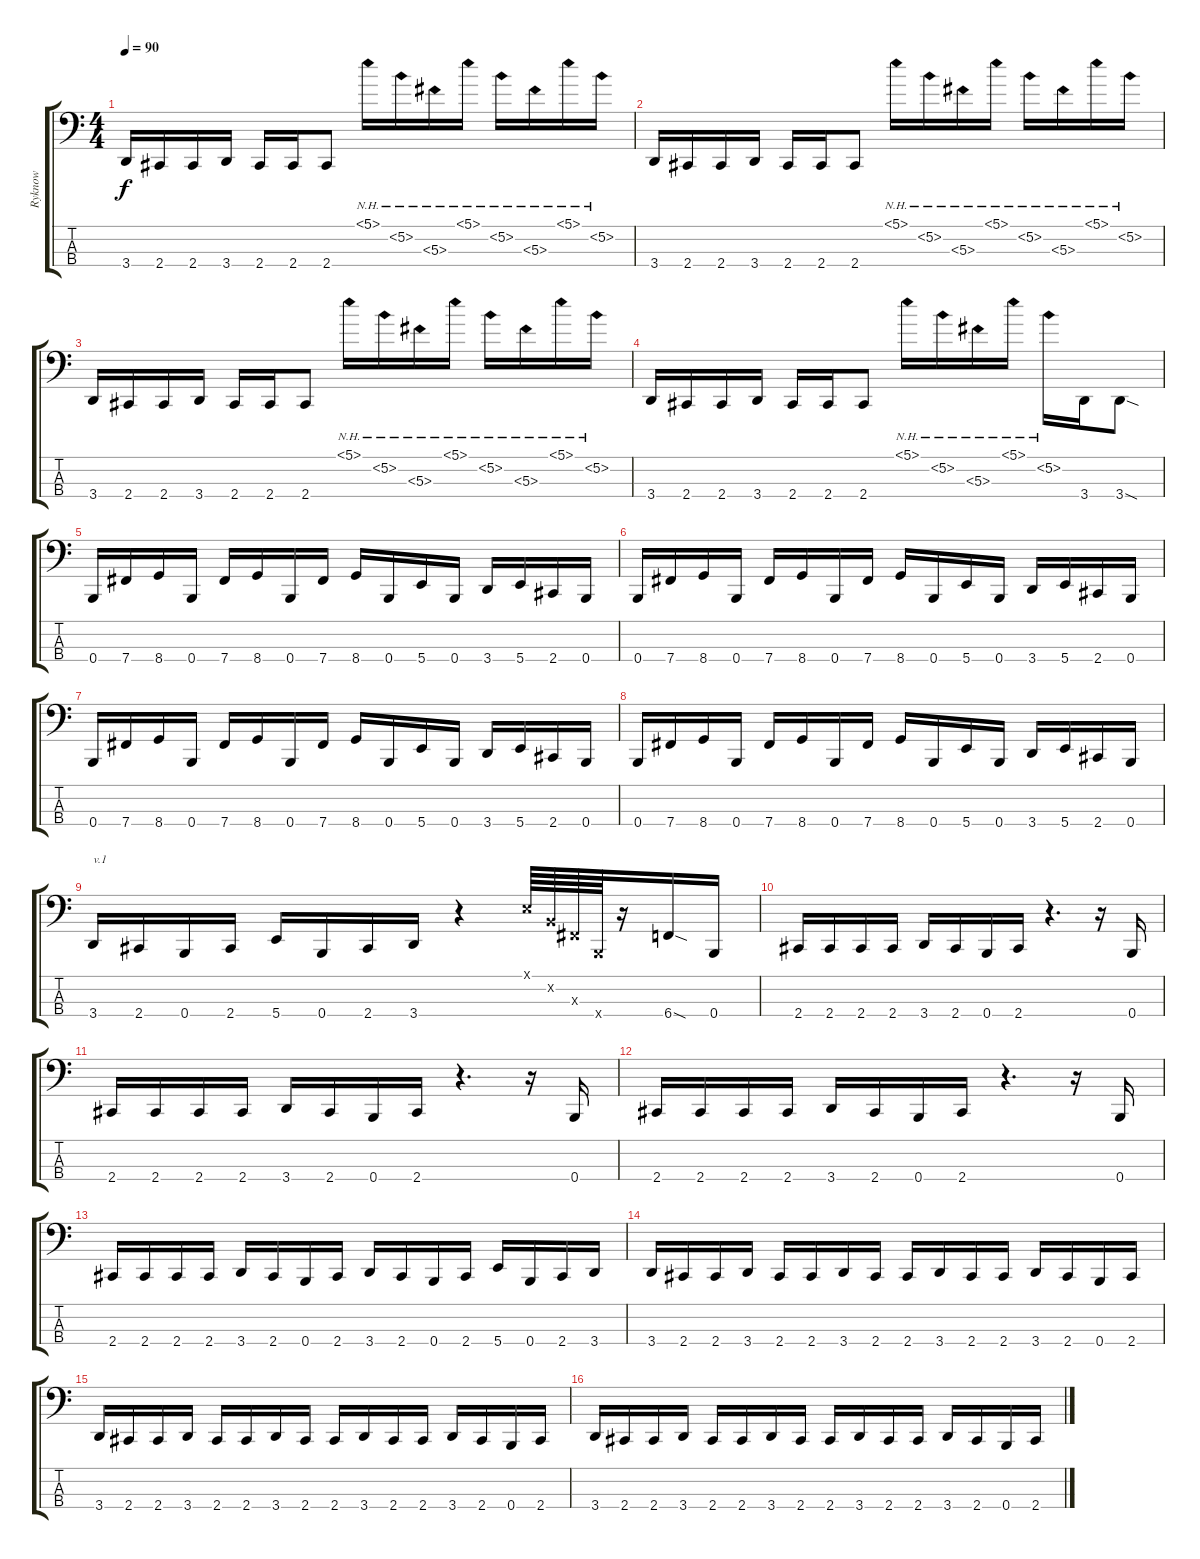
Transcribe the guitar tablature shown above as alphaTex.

\track ("Ryknow" "Ryknow") {instrument slapbass1}
\staff {score tabs}
\tuning (E2 B1 Gb1 B0) {hide}
\ts (4 4)
\tempo 90
\clef f4
\ks c
3.4.16{dy f instrument slapbass1} 2.4.16 2.4.16 3.4.16 2.4.16 2.4.16 2.4.8 5.1{nh}.16 5.2{nh}.16 5.3{nh}.16 5.1{nh}.16 5.2{nh}.16 5.3{nh}.16 5.1{nh}.16 5.2{nh}.16 |
3.4.16 2.4.16 2.4.16 3.4.16 2.4.16 2.4.16 2.4.8 5.1{nh}.16 5.2{nh}.16 5.3{nh}.16 5.1{nh}.16 5.2{nh}.16 5.3{nh}.16 5.1{nh}.16 5.2{nh}.16 |
3.4.16 2.4.16 2.4.16 3.4.16 2.4.16 2.4.16 2.4.8 5.1{nh}.16 5.2{nh}.16 5.3{nh}.16 5.1{nh}.16 5.2{nh}.16 5.3{nh}.16 5.1{nh}.16 5.2{nh}.16 |
3.4.16 2.4.16 2.4.16 3.4.16 2.4.16 2.4.16 2.4.8 5.1{nh}.16 5.2{nh}.16 5.3{nh}.16 5.1{nh}.16 5.2{nh}.16 3.4.16 3.4{sod}.8 |
0.4.16 7.4.16 8.4.16 0.4.16 7.4.16 8.4.16 0.4.16 7.4.16 8.4.16 0.4.16 5.4.16 0.4.16 3.4.16 5.4.16 2.4.16 0.4.16 |
0.4.16 7.4.16 8.4.16 0.4.16 7.4.16 8.4.16 0.4.16 7.4.16 8.4.16 0.4.16 5.4.16 0.4.16 3.4.16 5.4.16 2.4.16 0.4.16 |
0.4.16 7.4.16 8.4.16 0.4.16 7.4.16 8.4.16 0.4.16 7.4.16 8.4.16 0.4.16 5.4.16 0.4.16 3.4.16 5.4.16 2.4.16 0.4.16 |
0.4.16 7.4.16 8.4.16 0.4.16 7.4.16 8.4.16 0.4.16 7.4.16 8.4.16 0.4.16 5.4.16 0.4.16 3.4.16 5.4.16 2.4.16 0.4.16 |
3.4.16{txt "v.1"} 2.4.16 0.4.16 2.4.16 5.4.16 0.4.16 2.4.16 3.4.16 r.4 0.1{x}.64 0.2{x}.64 0.3{x}.64 0.4{x}.64 r.16 6.4{sod}.16 0.4.16 |
2.4.16 2.4.16 2.4.16 2.4.16 3.4.16 2.4.16 0.4.16 2.4.16 r.4{d} r.16 0.4.16 |
2.4.16 2.4.16 2.4.16 2.4.16 3.4.16 2.4.16 0.4.16 2.4.16 r.4{d} r.16 0.4.16 |
2.4.16 2.4.16 2.4.16 2.4.16 3.4.16 2.4.16 0.4.16 2.4.16 r.4{d} r.16 0.4.16 |
2.4.16 2.4.16 2.4.16 2.4.16 3.4.16 2.4.16 0.4.16 2.4.16 3.4.16 2.4.16 0.4.16 2.4.16 5.4.16 0.4.16 2.4.16 3.4.16 |
3.4.16 2.4.16 2.4.16 3.4.16 2.4.16 2.4.16 3.4.16 2.4.16 2.4.16 3.4.16 2.4.16 2.4.16 3.4.16 2.4.16 0.4.16 2.4.16 |
3.4.16 2.4.16 2.4.16 3.4.16 2.4.16 2.4.16 3.4.16 2.4.16 2.4.16 3.4.16 2.4.16 2.4.16 3.4.16 2.4.16 0.4.16 2.4.16 |
3.4.16 2.4.16 2.4.16 3.4.16 2.4.16 2.4.16 3.4.16 2.4.16 2.4.16 3.4.16 2.4.16 2.4.16 3.4.16 2.4.16 0.4.16 2.4.16
